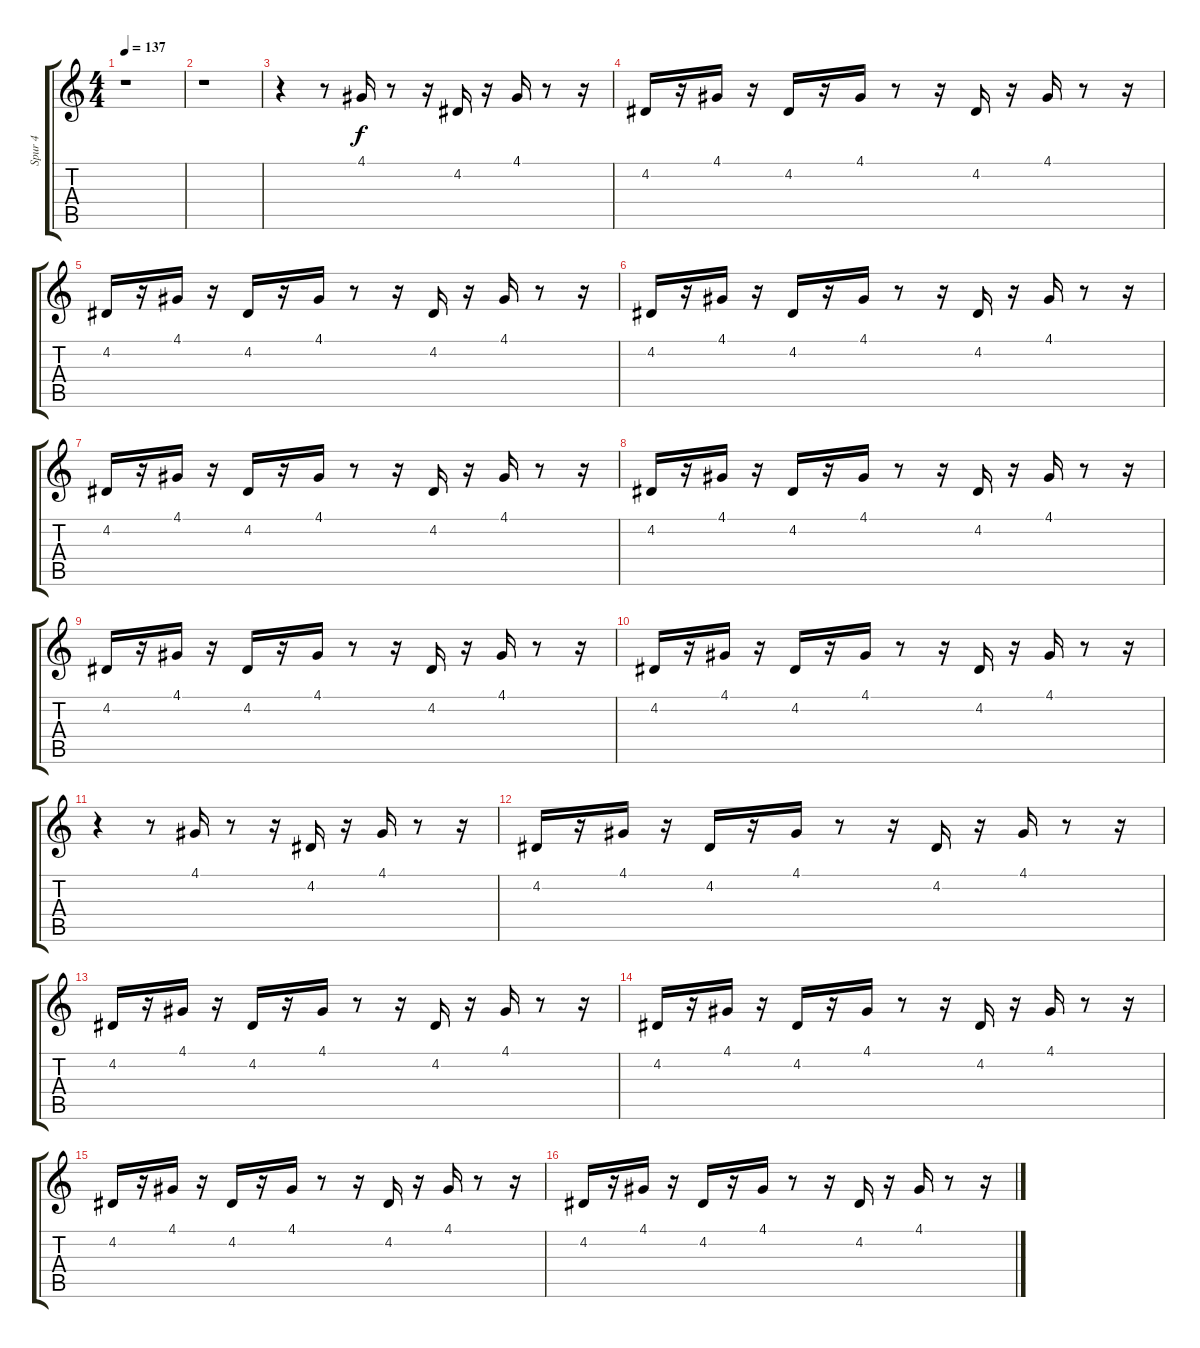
\track ("Spur 4" "Spur 4") {instrument lead1square}
\staff {score tabs}
\tuning (E4 B3 G3 D3 A2 E2) {hide}
\ts (4 4)
\tempo 137
\clef g2
\ks c
r.1{dy f} |
r.1 |
r.4 r.8 4.1.16 r.8 r.16 4.2.16 r.16 4.1.16 r.8 r.16 |
4.2.16 r.16 4.1.16 r.16 4.2.16 r.16 4.1.16 r.8 r.16 4.2.16 r.16 4.1.16 r.8 r.16 |
4.2.16 r.16 4.1.16 r.16 4.2.16 r.16 4.1.16 r.8 r.16 4.2.16 r.16 4.1.16 r.8 r.16 |
4.2.16 r.16 4.1.16 r.16 4.2.16 r.16 4.1.16 r.8 r.16 4.2.16 r.16 4.1.16 r.8 r.16 |
4.2.16 r.16 4.1.16 r.16 4.2.16 r.16 4.1.16 r.8 r.16 4.2.16 r.16 4.1.16 r.8 r.16 |
4.2.16 r.16 4.1.16 r.16 4.2.16 r.16 4.1.16 r.8 r.16 4.2.16 r.16 4.1.16 r.8 r.16 |
4.2.16 r.16 4.1.16 r.16 4.2.16 r.16 4.1.16 r.8 r.16 4.2.16 r.16 4.1.16 r.8 r.16 |
4.2.16 r.16 4.1.16 r.16 4.2.16 r.16 4.1.16 r.8 r.16 4.2.16 r.16 4.1.16 r.8 r.16 |
r.4 r.8 4.1.16 r.8 r.16 4.2.16 r.16 4.1.16 r.8 r.16 |
4.2.16 r.16 4.1.16 r.16 4.2.16 r.16 4.1.16 r.8 r.16 4.2.16 r.16 4.1.16 r.8 r.16 |
4.2.16 r.16 4.1.16 r.16 4.2.16 r.16 4.1.16 r.8 r.16 4.2.16 r.16 4.1.16 r.8 r.16 |
4.2.16 r.16 4.1.16 r.16 4.2.16 r.16 4.1.16 r.8 r.16 4.2.16 r.16 4.1.16 r.8 r.16 |
4.2.16 r.16 4.1.16 r.16 4.2.16 r.16 4.1.16 r.8 r.16 4.2.16 r.16 4.1.16 r.8 r.16 |
4.2.16 r.16 4.1.16 r.16 4.2.16 r.16 4.1.16 r.8 r.16 4.2.16 r.16 4.1.16 r.8 r.16
